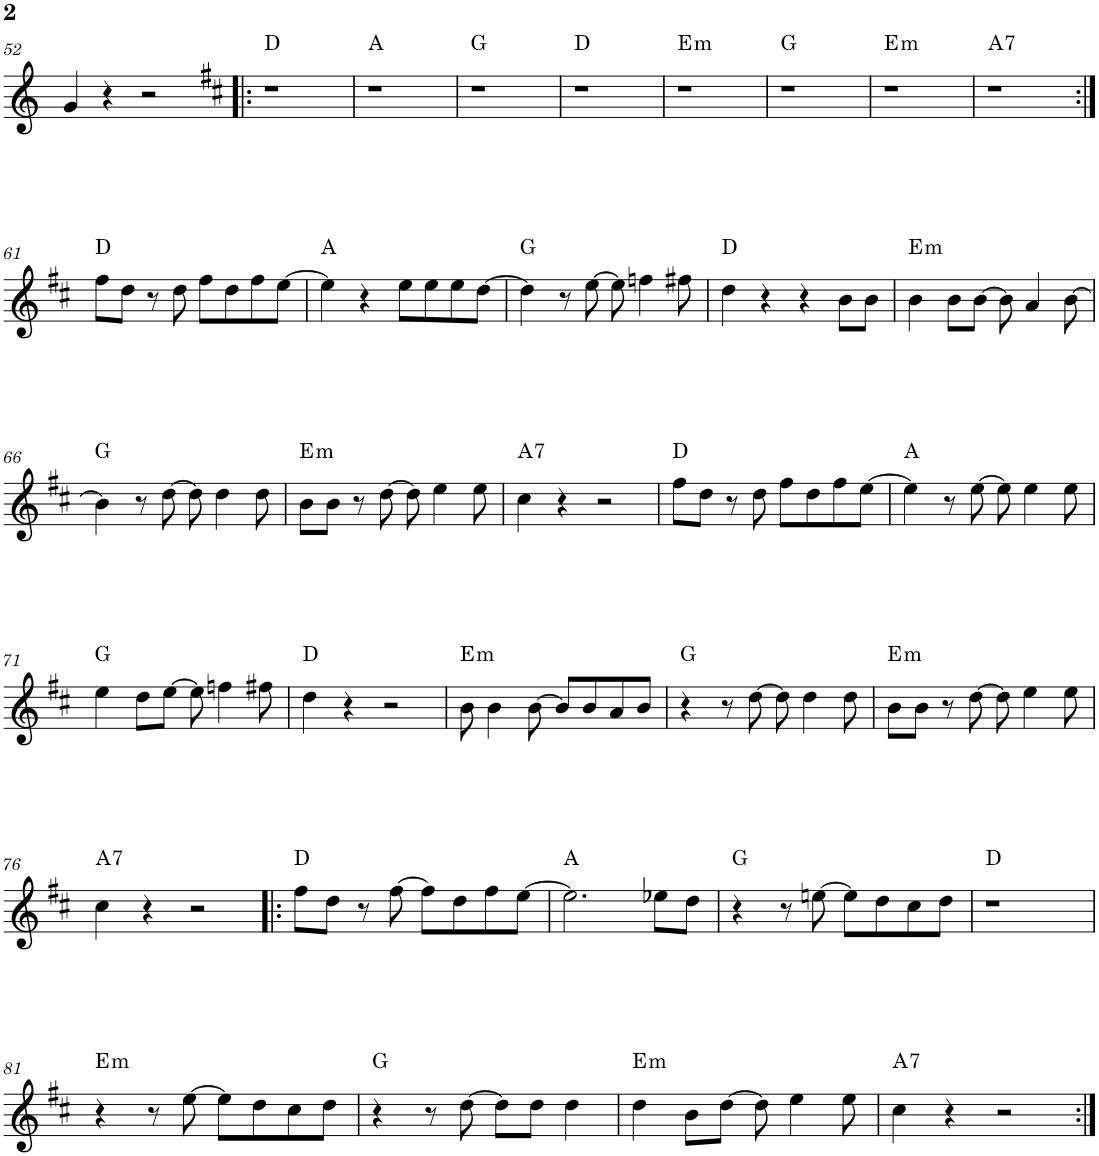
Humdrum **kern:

**kern	**harte
*part1	*part1
*staff1	*
*I"P1	*
!!LO:PB:g=z
*clefG2	*
*k[]	*
*M4/4	*
=52	=52
4g/	.
4r	.
2r	.
=53!|:	=53!|:
*k[f#c#]	*
*D:	*
1r	D:maj
=54	=54
1r	A:maj
=55	=55
1r	G:maj
=56	=56
1r	D:maj
=57	=57
!	!LO:H:kt=m
1r	E:min
=58	=58
1r	G:maj
=59	=59
!	!LO:H:kt=m
1r	E:min
=60	=60
!	!LO:H:kt=7
1r	A:7
!!LO:LB:g=z
=61:|!	=61:|!
8ff#\L	D:maj
8dd\J	.
8r	.
8dd\	.
8ff#\L	.
8dd\	.
8ff#\	.
[>8ee\J	.
=62	=62
4ee\]	A:maj
4r	.
8ee\L	.
8ee\	.
8ee\	.
[>8dd\J	.
=63	=63
4dd\]	G:maj
8r	.
[>8ee\	.
8ee\]	.
4ffn\	.
8ff#X\	.
=64	=64
4dd\	D:maj
4r	.
4r	.
8b\L	.
8b\J	.
=65	=65
!	!LO:H:kt=m
4b\	E:min
8b\L	.
[>8b\J	.
8b\]	.
4a/	.
[>8b\	.
!!LO:LB:g=z
=66	=66
4b\]	G:maj
8r	.
[>8dd\	.
8dd\]	.
4dd\	.
8dd\	.
=67	=67
!	!LO:H:kt=m
8b\L	E:min
8b\J	.
8r	.
[>8dd\	.
8dd\]	.
4ee\	.
8ee\	.
=68	=68
!	!LO:H:kt=7
4cc#\	A:7
4r	.
2r	.
=69	=69
8ff#\L	D:maj
8dd\J	.
8r	.
8dd\	.
8ff#\L	.
8dd\	.
8ff#\	.
[>8ee\J	.
=70	=70
4ee\]	A:maj
8r	.
[>8ee\	.
8ee\]	.
4ee\	.
8ee\	.
!!LO:LB:g=z
=71	=71
4ee\	G:maj
8dd\L	.
[>8ee\J	.
8ee\]	.
4ffn\	.
8ff#X\	.
=72	=72
4dd\	D:maj
4r	.
2r	.
=73	=73
!	!LO:H:kt=m
8b\	E:min
4b\	.
[>8b\	.
8b/L]	.
8b/	.
8a/	.
8b/J	.
=74	=74
4r	G:maj
8r	.
[>8dd\	.
8dd\]	.
4dd\	.
8dd\	.
=75	=75
!	!LO:H:kt=m
8b\L	E:min
8b\J	.
8r	.
[>8dd\	.
8dd\]	.
4ee\	.
8ee\	.
!!LO:LB:g=z
=76	=76
!	!LO:H:kt=7
4cc#\	A:7
4r	.
2r	.
=77!|:	=77!|:
8ff#\L	D:maj
8dd\J	.
8r	.
[>8ff#\	.
8ff#\L]	.
8dd\	.
8ff#\	.
[>8ee\J	.
=78	=78
2.ee\]	A:maj
8ee-X\L	.
8dd\J	.
=79	=79
4r	G:maj
8r	.
[>8een\	.
8ee\L]	.
8dd\	.
8cc#\	.
8dd\J	.
=80	=80
1r	D:maj
!!LO:LB:g=z
=81	=81
!	!LO:H:kt=m
4r	E:min
8r	.
[>8ee\	.
8ee\L]	.
8dd\	.
8cc#\	.
8dd\J	.
=82	=82
4r	G:maj
8r	.
[>8dd\	.
8dd\L]	.
8dd\J	.
4dd\	.
=83	=83
!	!LO:H:kt=m
4dd\	E:min
8b\L	.
[>8dd\J	.
8dd\]	.
4ee\	.
8ee\	.
=84	=84
!	!LO:H:kt=7
4cc#\	A:7
4r	.
2r	.
=:|!	=:|!
*-	*-
